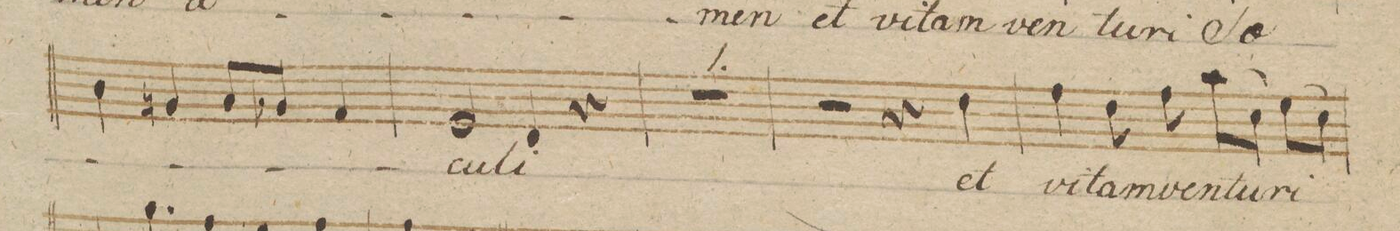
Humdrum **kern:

**kern	**text	**dynam
*I"Basso.	*	*
*clefF4	*	*
*k[b-]	*	*
*met(c)	*	*
*M4/4	*	*
4D\	.	.
4BBn/	.	.
8C/L	.	.
8BB-X/J	.	.
4AA/	.	.
=258	=258	=258
2GG/	-cu-	.
4FF/	-li	.
4r	.	.
=259	=259	=259
1r	.	.
=260	=260	=260
2r	.	.
4r	.	.
4F\	et	.
=261	=261	=261
4A\	vi-	.
8F\	-tam	.
8A\	ven-	.
(8c\L	-tu-	.
8E\J)	.	.
(8G\L	-ri	.
8E\J)	.	.
=262	=262	=262
*-	*-	*-
